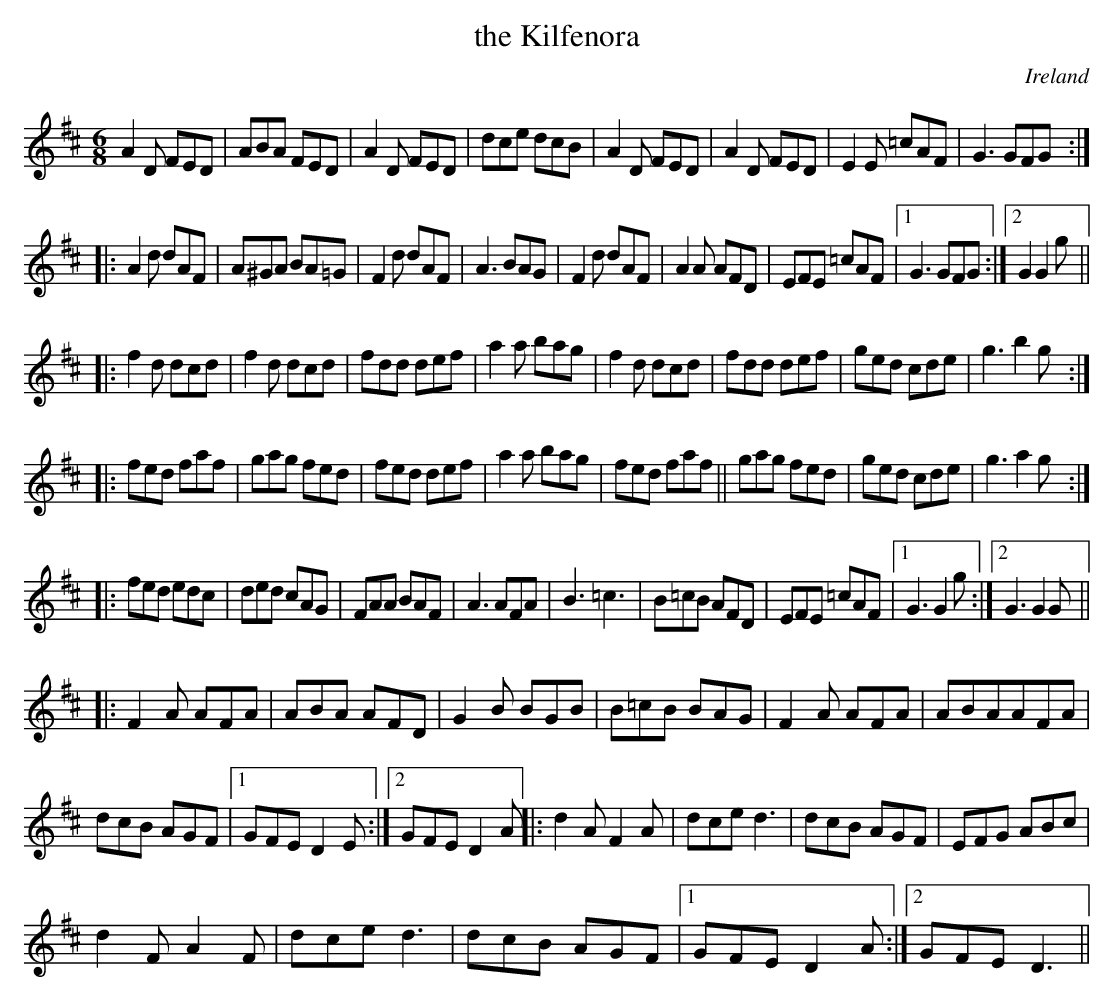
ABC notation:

X:1
T:the Kilfenora
O:Ireland
M:6/8
K:D
A2D FED|ABA FED|A2D FED|dce dcB|\
A2D FED|A2D FED|E2E =cAF|G3 GFG::
A2d dAF|A^GA BA=G|F2d dAF|A3 BAG|\
F2d dAF|A2A AFD|EFE =cAF |1G3 GFG :|2 G2 G2g||
|:f2d dcd|f2d dcd|fdd def|a2a bag|\
f2d dcd|fdd def|ged cde|g3 b2g::
fed faf|gag fed|fed def|a2a bag|\
fed faf||gag fed|ged cde|g3a2g::
fed edc|ded cAG|FAA BAF|A3 AFA|\
B3 =c3|B=cB AFD|EFE =cAF|1G3 G2g :|2 G3 G2G||
|:F2A AFA|ABA AFD|G2B BGB|B=cB BAG|\
F2A AFA|ABAAFA|
dcB AGF|1 GFE D2E :|2 GFE D2A||\
|:d2A F2A|dce d3|dcB AGF|EFG ABc|
d2F A2F|dce d3|dcB AGF|1 GFE D2A :|2 GFE D3||
